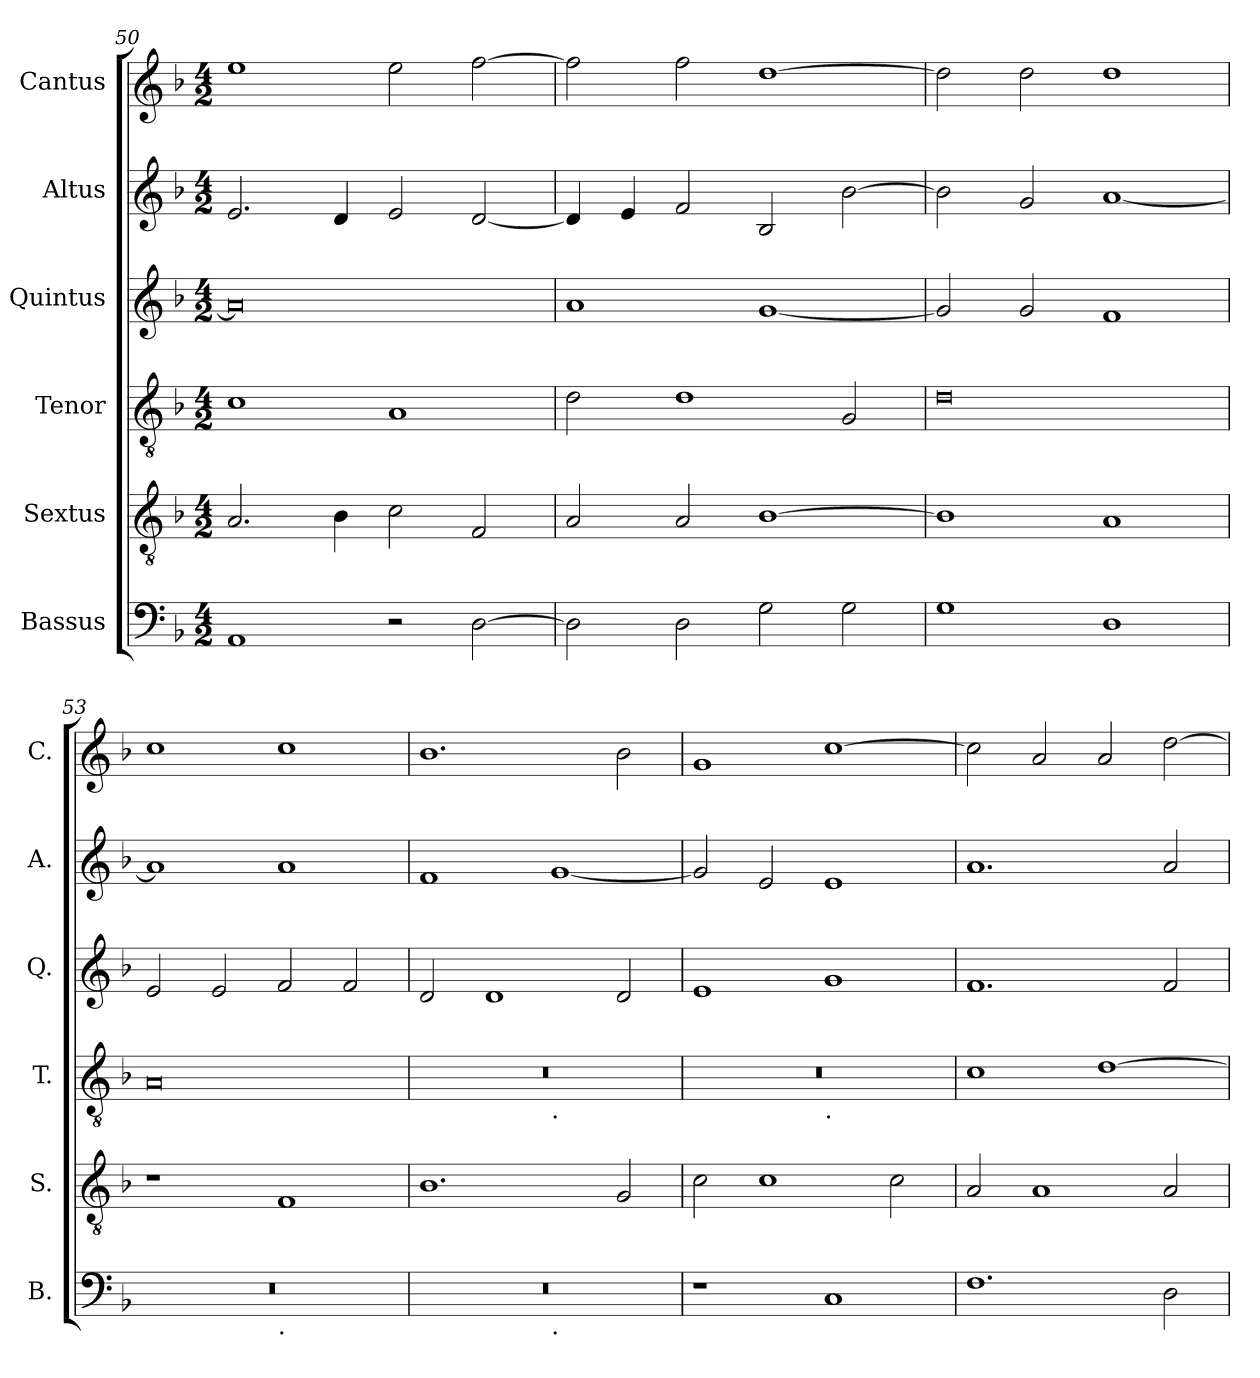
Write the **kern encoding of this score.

**kern	**kern	**kern	**kern	**kern	**kern
*part6	*part5	*part4	*part3	*part2	*part1
*staff6	*staff5	*staff4	*staff3	*staff2	*staff1
*I"Bassus	*I"Sextus	*I"Tenor	*I"Quintus	*I"Altus	*I"Cantus
*I'B.	*I'S.	*I'T.	*I'Q.	*I'A.	*I'C.
*clefF4	*clefGv2	*clefGv2	*clefG2	*clefG2	*clefG2
*k[b-]	*k[b-]	*k[b-]	*k[b-]	*k[b-]	*k[b-]
*M4/2	*M4/2	*M4/2	*M4/2	*M4/2	*M4/2
=50	=50	=50	=50	=50	=50
1AA	2.A/	1c	0a]	2.e/	1ee
.	4B-\	.	.	4d/	.
2r	2c\	1A	.	2e/	2ee\
[2D\	2F/	.	.	[2d/	[2ff\
=51	=51	=51	=51	=51	=51
2D\]	2A/	2d\	1a	4d/]	2ff\]
.	.	.	.	4e/	.
2D\	2A/	1d	.	2f/	2ff\
2G\	[1B-	.	[1g	2B-/	[1dd
2G\	.	2G/	.	[2b-\	.
=52	=52	=52	=52	=52	=52
1G	1B-]	0d	2g/]	2b-\]	2dd\]
.	.	.	2g/	2g/	2dd\
1D	1A	.	1f	[1a	1dd
=53	=53	=53	=53	=53	=53
*^	*	*	*	*	*
0r	1ryy	1r	0A	2e/	1a]	1cc
.	.	.	.	2e/	.	.
!	!LO:TX:b:t=.	!	!	!	!	!
.	1ryy	1F	.	2f/	1a	1cc
.	.	.	.	2f/	.	.
=54	=54	=54	=54	=54	=54	=54
*	*	*	*^	*	*	*
0r	1ryy	1.B-	0r	1ryy	2d/	1f	1.b-
.	.	.	.	.	1d	.	.
!	!	!	!	!LO:TX:b:t=.	!	!	!
!	!LO:TX:b:t=.	!	!	!	!	!	!
.	1ryy	.	.	1ryy	.	[1g	.
.	.	2G/	.	.	2d/	.	2b-\
*v	*v	*	*	*	*	*	*
!!LO:PB:g=z
=55	=55	=55	=55	=55	=55	=55
1r	2c\	0r	1ryy	1e	2g/]	1g
.	1c	.	.	.	2e/	.
!	!	!	!LO:TX:b:t=.	!	!	!
1C	.	.	1ryy	1g	1e	[1cc
.	2c\	.	.	.	.	.
*	*	*v	*v	*	*	*
=56	=56	=56	=56	=56	=56
1.F	2A/	1c	1.f	1.a	2cc\]
.	1A	.	.	.	2a/
.	.	[1d	.	.	2a/
2D\	2A/	.	2f/	2a/	[2dd\
=	=	=	=	=	=
*-	*-	*-	*-	*-	*-
